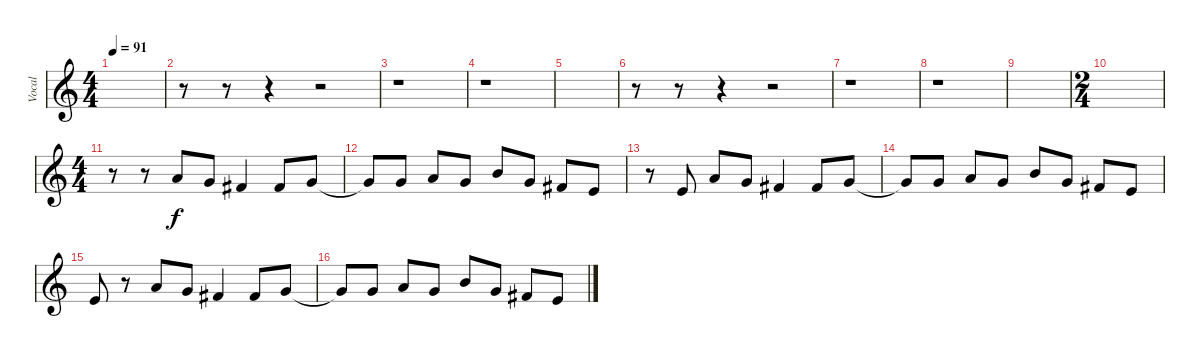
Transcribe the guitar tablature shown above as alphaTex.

\track ("Vocal" "Vocal") {instrument lead2sawtooth}
\staff {score}
\tuning (E4 B3 G3 D3 A2 E2 B1) {hide}
\ts (4 4)
\tempo 91
\clef g2
\ks c
|
r.8 r.8 r.4 r.2 |
r.1 |
r.1 |
|
r.8 r.8 r.4 r.2 |
r.1 |
r.1 |
|
\ts (2 4)
|
\ts (4 4)
r.8 r.8 5.1.8 3.1.8 2.1.4 2.1.8 3.1.8 |
3.1{t}.8 3.1.8 5.1.8 3.1.8 7.1.8 3.1.8 2.1.8 0.1.8 |
r.8 0.1.8 5.1.8 3.1.8 2.1.4 2.1.8 3.1.8 |
3.1{t}.8 3.1.8 5.1.8 3.1.8 7.1.8 3.1.8 2.1.8 0.1.8 |
0.1.8 r.8 5.1.8 3.1.8 2.1.4 2.1.8 3.1.8 |
3.1{t}.8 3.1.8 5.1.8 3.1.8 7.1.8 3.1.8 2.1.8 0.1.8
